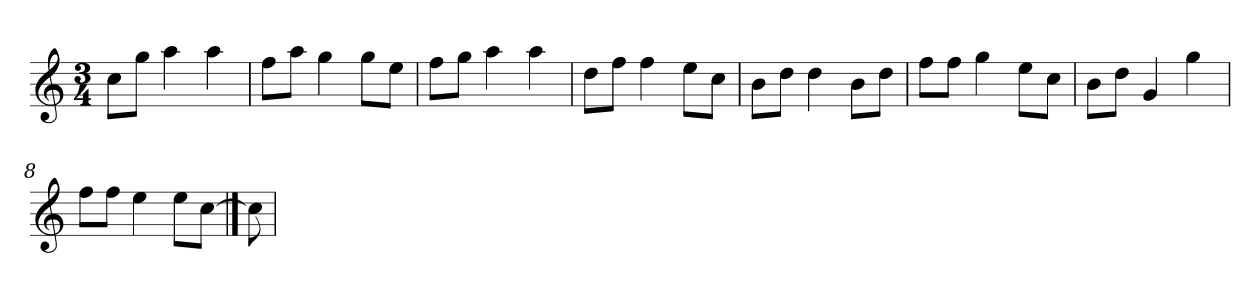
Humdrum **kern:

**kern
*part1
*staff1
*clefG2
*k[]
*C:
*M3/4
=
8cc\L
8gg\J
4aa
4aa
=2
8ff\L
8aa\J
4gg
8gg\L
8ee\J
=3
8ff\L
8gg\J
4aa
4aa
=4
8dd\L
8ff\J
4ff
8ee\L
8cc\J
=5y
8b\L
8dd\J
4dd
8b\L
8dd\J
=6
8ff\L
8ff\J
4gg
8ee\L
8cc\J
=7
8b\L
8dd\J
4g
4gg
=8
8ff\L
8ff\J
4ee
8ee\L
[8cc\J
==9
8cc]
=
*-
